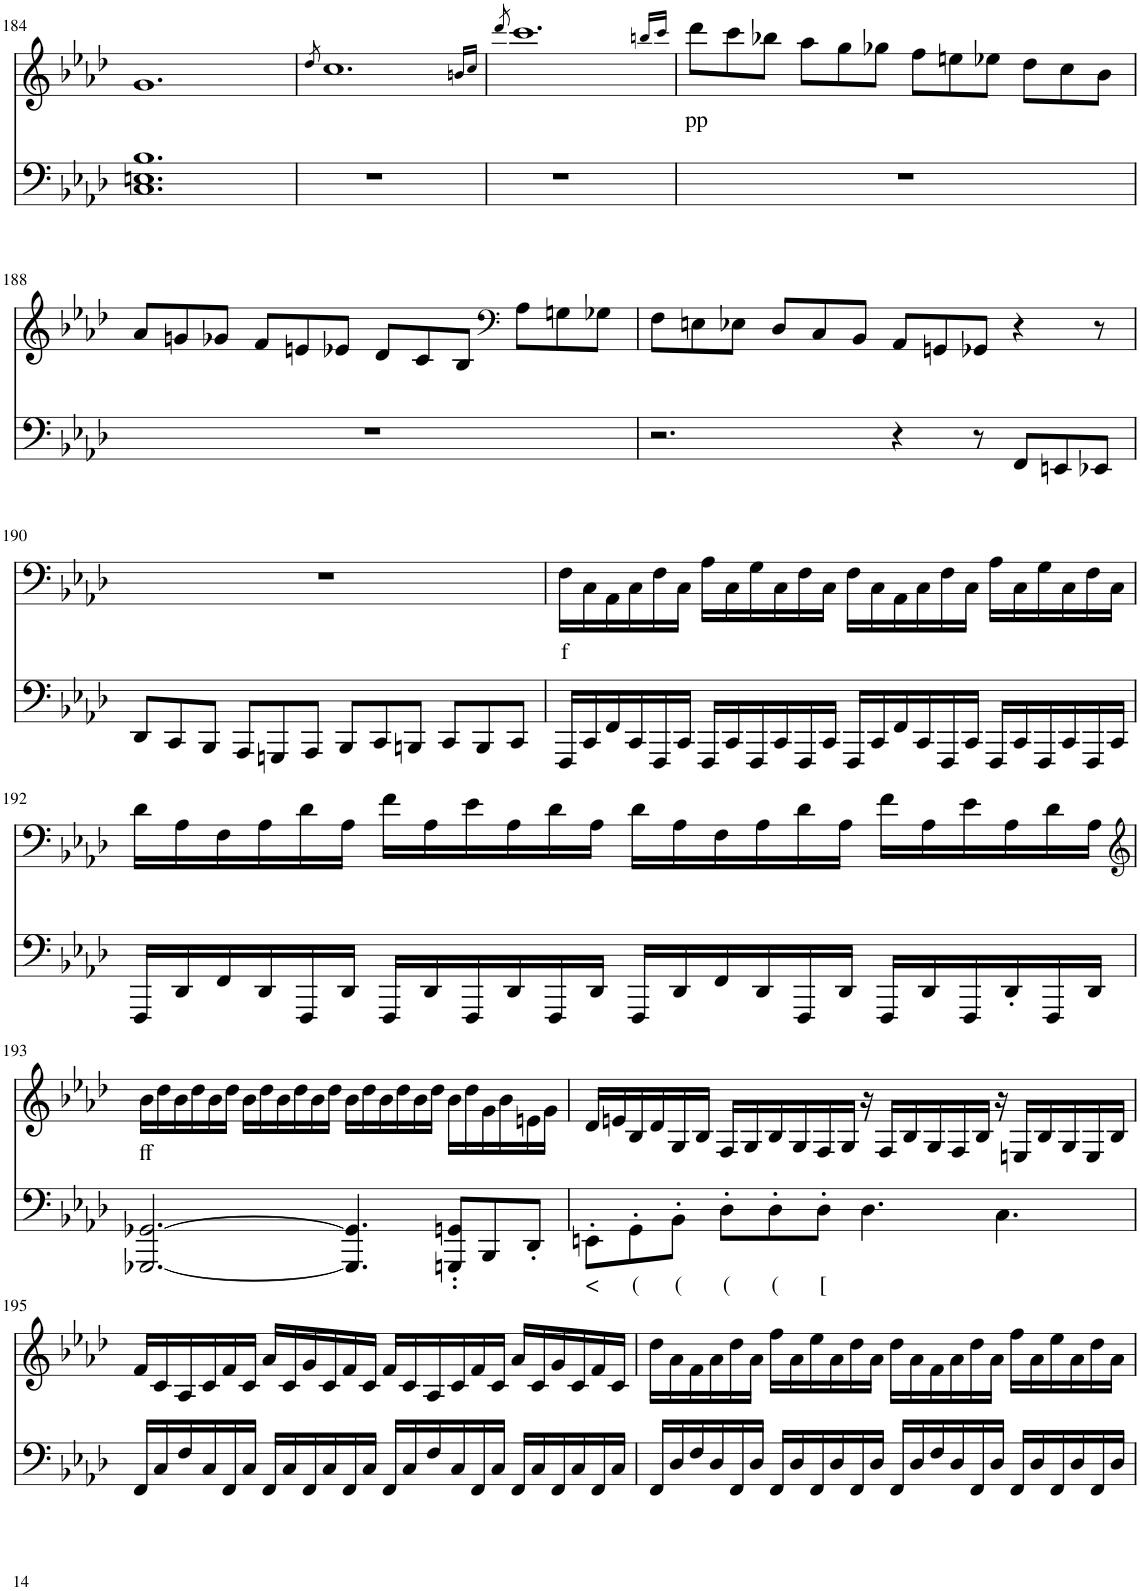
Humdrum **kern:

**kern	**text	**kern	**text
*part2	*part2	*part1	*part1
*staff2	*staff2	*staff1	*staff1
*I"piano	*	*I"piano	*
*I'Pno	*	*I'Pno	*
!!LO:PB:g=z
*clefF4	*	*clefG2	*
*k[b-e-a-d-]	*	*k[b-e-a-d-]	*
*M12/8	*	*M12/8	*
=184	=184	=184	=184
1.C 1.En 1.B-	.	1.g	.
=185	=185	=185	=185
.	.	8qdd-/	.
1.r	.	1.cc	.
.	.	16qbn/LL	.
.	.	16qcc/JJ	.
=186	=186	=186	=186
.	.	8qddd-/	.
1.r	.	1.ccc	.
.	.	16qbbn/LL	.
.	.	16qccc/JJ	.
=187	=187	=187	=187
!	!	!	!LO:LY:b
1.r	.	8ddd-\L	pp
.	.	8ccc\	.
.	.	8bb-X\J	.
.	.	8aa-\L	.
.	.	8gg\	.
.	.	8gg-X\J	.
.	.	8ff\L	.
.	.	8een\	.
.	.	8ee-X\J	.
.	.	8dd-\L	.
.	.	8cc\	.
.	.	8b-\J	.
!!LO:LB:g=z
=188	=188	=188	=188
1.r	.	8a-/L	.
.	.	8gn/	.
.	.	8g-X/J	.
.	.	8f/L	.
.	.	8en/	.
.	.	8e-X/J	.
.	.	8d-/L	.
.	.	8c/	.
.	.	8B-/J	.
*	*	*clefF4	*
.	.	8A-\L	.
.	.	8Gn\	.
.	.	8G-X\J	.
=189	=189	=189	=189
2.r	.	8F\L	.
.	.	8En\	.
.	.	8E-X\J	.
.	.	8D-/L	.
.	.	8C/	.
.	.	8BB-/J	.
4r	.	8AA-/L	.
.	.	8GGn/	.
8r	.	8GG-X/J	.
8FF/L	.	4r	.
8EEn/	.	.	.
8EE-X/J	.	8r	.
!!LO:LB:g=z
=190	=190	=190	=190
8DD-/L	.	1.r	.
8CC/	.	.	.
8BBB-/J	.	.	.
8AAA-/L	.	.	.
8GGGn/	.	.	.
8AAA-/J	.	.	.
8BBB-/L	.	.	.
8CC/	.	.	.
8BBBn/J	.	.	.
8CC/L	.	.	.
8BBB/	.	.	.
8CC/J	.	.	.
=191	=191	=191	=191
!	!	!	!LO:LY:b
16FFF/LL	.	16F\LL	f
16CC/	.	16C\	.
16FF/	.	16AA-\	.
16CC/	.	16C\	.
16FFF/	.	16F\	.
16CC/JJ	.	16C\JJ	.
16FFF/LL	.	16A-\LL	.
16CC/	.	16C\	.
16FFF/	.	16G\	.
16CC/	.	16C\	.
16FFF/	.	16F\	.
16CC/JJ	.	16C\JJ	.
16FFF/LL	.	16F\LL	.
16CC/	.	16C\	.
16FF/	.	16AA-\	.
16CC/	.	16C\	.
16FFF/	.	16F\	.
16CC/JJ	.	16C\JJ	.
16FFF/LL	.	16A-\LL	.
16CC/	.	16C\	.
16FFF/	.	16G\	.
16CC/	.	16C\	.
16FFF/	.	16F\	.
16CC/JJ	.	16C\JJ	.
!!LO:LB:g=z
=192	=192	=192	=192
16FFF/LL	.	16d-\LL	.
16DD-/	.	16A-\	.
16FF/	.	16F\	.
16DD-/	.	16A-\	.
16FFF/	.	16d-\	.
16DD-/JJ	.	16A-\JJ	.
16FFF/LL	.	16f\LL	.
16DD-/	.	16A-\	.
16FFF/	.	16e-\	.
16DD-/	.	16A-\	.
16FFF/	.	16d-\	.
16DD-/JJ	.	16A-\JJ	.
16FFF/LL	.	16d-\LL	.
16DD-/	.	16A-\	.
16FF/	.	16F\	.
16DD-/	.	16A-\	.
16FFF/	.	16d-\	.
16DD-/JJ	.	16A-\JJ	.
16FFF/LL	.	16f\LL	.
16DD-/	.	16A-\	.
16FFF/	.	16e-\	.
16DD-'/	.	16A-\	.
16FFF/	.	16d-\	.
16DD-/JJ	.	16A-\JJ	.
!!LO:LB:g=z
=193	=193	=193	=193
*	*	*clefG2	*
!	!	!	!LO:LY:b
[2.GGG-X/ [2.GG-X/	.	16b-\LL	ff
.	.	16dd-\	.
.	.	16b-\	.
.	.	16dd-\	.
.	.	16b-\	.
.	.	16dd-\JJ	.
.	.	16b-\LL	.
.	.	16dd-\	.
.	.	16b-\	.
.	.	16dd-\	.
.	.	16b-\	.
.	.	16dd-\JJ	.
4.GGG-/] 4.GG-/]	.	16b-\LL	.
.	.	16dd-\	.
.	.	16b-\	.
.	.	16dd-\	.
.	.	16b-\	.
.	.	16dd-\JJ	.
8GGGn/' 8GGn/'L	.	16b-\LL	.
.	.	16dd-\	.
8BBB-/	.	16g\	.
.	.	16b-\	.
8DD-'/J	.	16en\	.
.	.	16g\JJ	.
=194	=194	=194	=194
!	!LO:LY:b	!	!
8EEn'\L	<	16d-/LL	.
.	.	16en/	.
!	!LO:LY:b	!	!
8GG'\	(	16B-/	.
.	.	16d-/	.
!	!LO:LY:b	!	!
8BB-'\J	(	16G/	.
.	.	16B-/JJ	.
!	!LO:LY:b	!	!
8D-'\L	(	16F/LL	.
.	.	16G/	.
!	!LO:LY:b	!	!
8D-'\	(	16B-/	.
.	.	16G/	.
!	!LO:LY:b	!	!
8D-'\J	[	16F/	.
.	.	16G/JJ	.
4.D-\	.	16r	.
.	.	16F/LL	.
.	.	16B-/	.
.	.	16G/	.
.	.	16F/	.
.	.	16B-/JJ	.
4.C\	.	16r	.
.	.	16En/LL	.
.	.	16B-/	.
.	.	16G/	.
.	.	16E/	.
.	.	16B-/JJ	.
!!LO:LB:g=z
=195	=195	=195	=195
16FF/LL	.	16f/LL	.
16C/	.	16c/	.
16F/	.	16A-/	.
16C/	.	16c/	.
16FF/	.	16f/	.
16C/JJ	.	16c/JJ	.
16FF/LL	.	16a-/LL	.
16C/	.	16c/	.
16FF/	.	16g/	.
16C/	.	16c/	.
16FF/	.	16f/	.
16C/JJ	.	16c/JJ	.
16FF/LL	.	16f/LL	.
16C/	.	16c/	.
16F/	.	16A-/	.
16C/	.	16c/	.
16FF/	.	16f/	.
16C/JJ	.	16c/JJ	.
16FF/LL	.	16a-/LL	.
16C/	.	16c/	.
16FF/	.	16g/	.
16C/	.	16c/	.
16FF/	.	16f/	.
16C/JJ	.	16c/JJ	.
=196	=196	=196	=196
16FF/LL	.	16dd-\LL	.
16D-/	.	16a-\	.
16F/	.	16f\	.
16D-/	.	16a-\	.
16FF/	.	16dd-\	.
16D-/JJ	.	16a-\JJ	.
16FF/LL	.	16ff\LL	.
16D-/	.	16a-\	.
16FF/	.	16ee-\	.
16D-/	.	16a-\	.
16FF/	.	16dd-\	.
16D-/JJ	.	16a-\JJ	.
16FF/LL	.	16dd-\LL	.
16D-/	.	16a-\	.
16F/	.	16f\	.
16D-/	.	16a-\	.
16FF/	.	16dd-\	.
16D-/JJ	.	16a-\JJ	.
16FF/LL	.	16ff\LL	.
16D-/	.	16a-\	.
16FF/	.	16ee-\	.
16D-/	.	16a-\	.
16FF/	.	16dd-\	.
16D-/JJ	.	16a-\JJ	.
=	=	=	=
*-	*-	*-	*-
